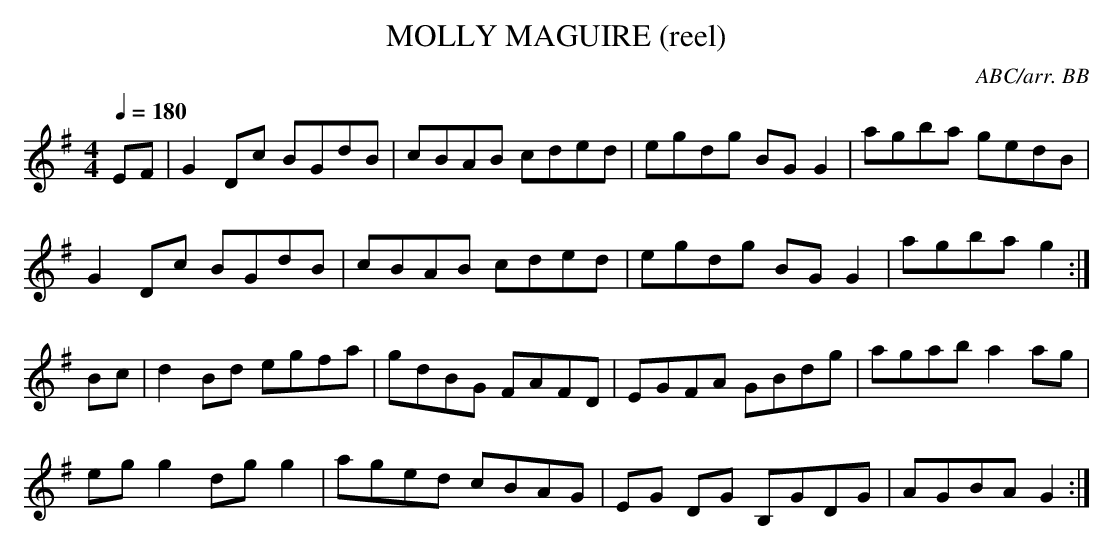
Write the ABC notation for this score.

X:1
T:MOLLY MAGUIRE (reel)
C:ABC/arr. BB
L:1/8
Q:1/4=180
M:4/4
K:G
EF|G2Dc BGdB|cBAB cded|egdg BGG2|agba gedB|
G2 Dc BGdB|cBAB cded|egdg BG G2|agba g2 :|
Bc|d2 Bd egfa|gdBG FAFD|EGFA GBdg|agab a2ag|
eg g2 dg g2|aged cBAG|EG DG B,GDG|AGBA G2:|
